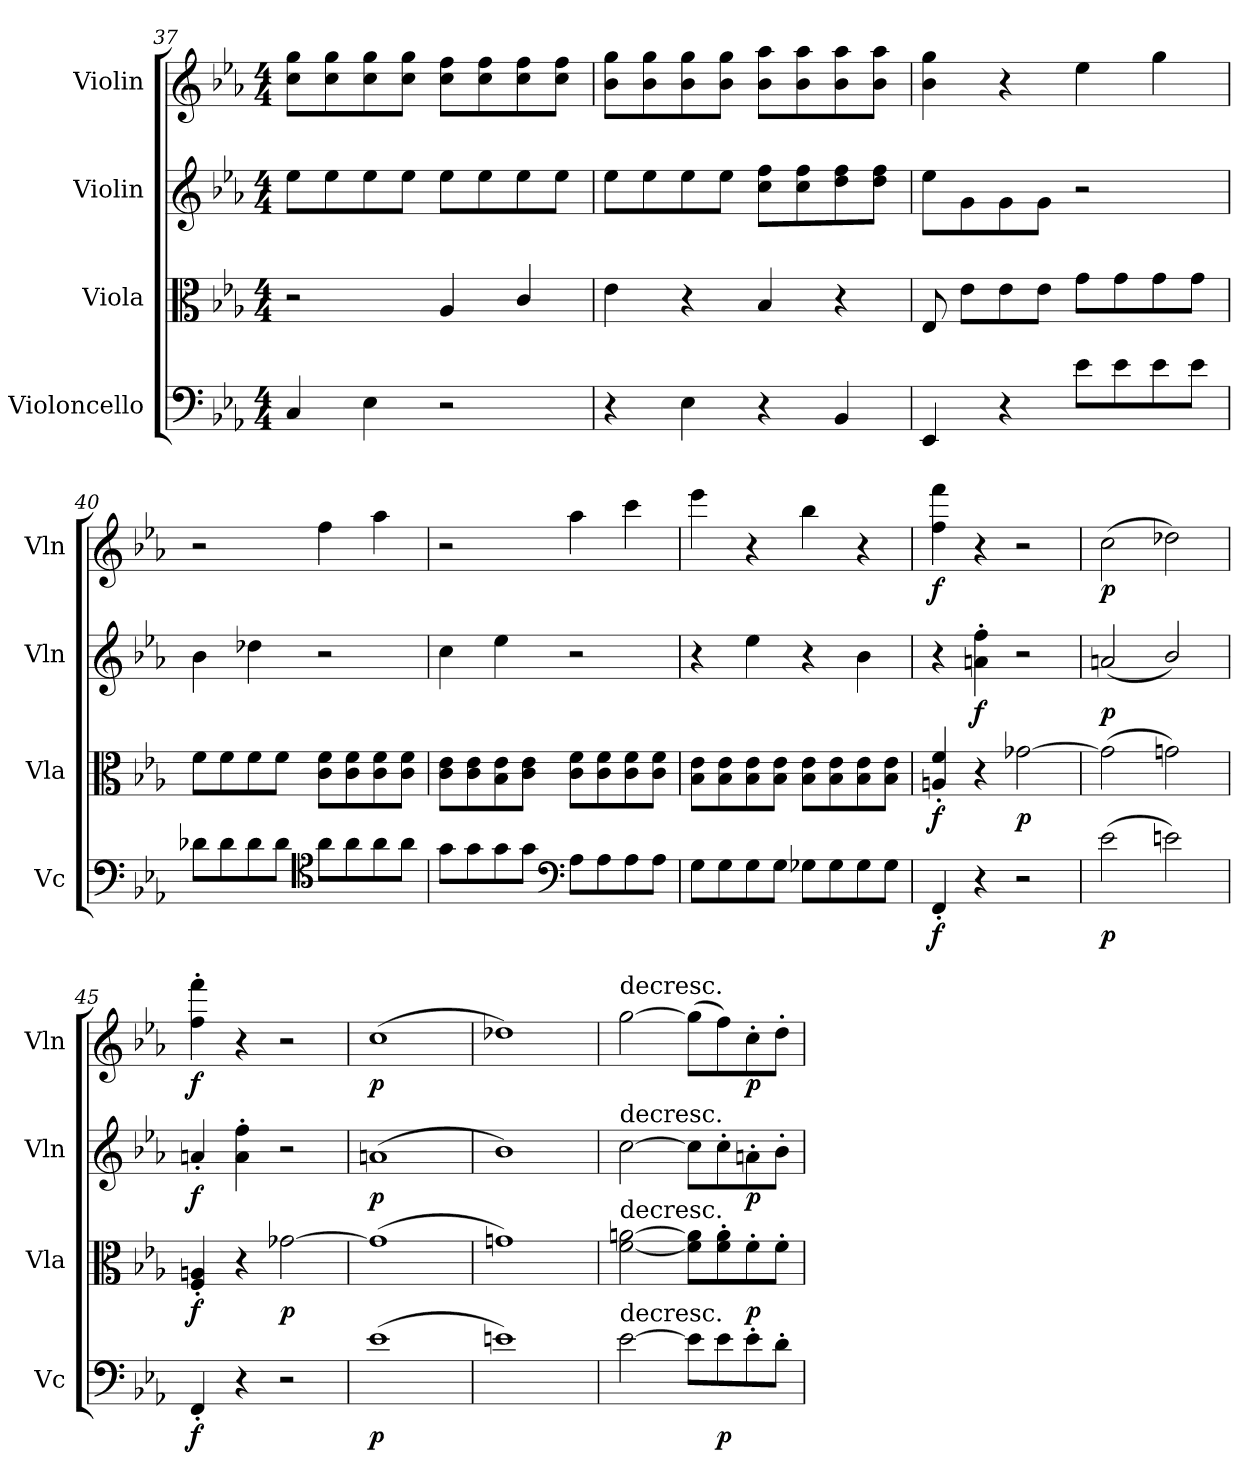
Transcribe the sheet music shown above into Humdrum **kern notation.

**kern	**dynam	**kern	**dynam	**kern	**dynam	**kern	**dynam
*part4	*part4	*part3	*part3	*part2	*part2	*part1	*part1
*staff4	*staff4	*staff3	*staff3	*staff2	*staff2	*staff1	*staff1
*I"Violoncello	*	*I"Viola	*	*I"Violin	*	*I"Violin	*
*I'Vc	*	*I'Vla	*	*I'Vln	*	*I'Vln	*
*clefF4	*	*clefC3	*	*clefG2	*	*clefG2	*
*k[b-e-a-]	*	*k[b-e-a-]	*	*k[b-e-a-]	*	*k[b-e-a-]	*
*E-:	*	*E-:	*	*E-:	*	*E-:	*
*M4/4	*	*M4/4	*	*M4/4	*	*M4/4	*
=37	=37	=37	=37	=37	=37	=37	=37
4C/	.	2r	.	8ee-\L	.	8cc\ 8gg\L	.
.	.	.	.	8ee-\	.	8cc\ 8gg\	.
4E-\	.	.	.	8ee-\	.	8cc\ 8gg\	.
.	.	.	.	8ee-\J	.	8cc\ 8gg\J	.
2r	.	4A-/	.	8ee-\L	.	8cc\ 8ff\L	.
.	.	.	.	8ee-\	.	8cc\ 8ff\	.
.	.	4c/	.	8ee-\	.	8cc\ 8ff\	.
.	.	.	.	8ee-\J	.	8cc\ 8ff\J	.
=38	=38	=38	=38	=38	=38	=38	=38
4r	.	4e-\	.	8ee-\L	.	8b-\ 8gg\L	.
.	.	.	.	8ee-\	.	8b-\ 8gg\	.
4E-\	.	4r	.	8ee-\	.	8b-\ 8gg\	.
.	.	.	.	8ee-\J	.	8b-\ 8gg\J	.
4r	.	4B-/	.	8cc\ 8ff\L	.	8b-\ 8aa-\L	.
.	.	.	.	8cc\ 8ff\	.	8b-\ 8aa-\	.
4BB-/	.	4r	.	8dd\ 8ff\	.	8b-\ 8aa-\	.
.	.	.	.	8dd\ 8ff\J	.	8b-\ 8aa-\J	.
=39	=39	=39	=39	=39	=39	=39	=39
4EE-/	.	8E-/	.	8ee-\L	.	4b-\ 4gg\	.
.	.	8e-\L	.	8g\	.	.	.
4r	.	8e-\	.	8g\	.	4r	.
.	.	8e-\J	.	8g\J	.	.	.
8e-\L	.	8g\L	.	2r	.	4ee-\	.
8e-\	.	8g\	.	.	.	.	.
8e-\	.	8g\	.	.	.	4gg\	.
8e-\J	.	8g\J	.	.	.	.	.
=40	=40	=40	=40	=40	=40	=40	=40
8d-X\L	.	8f\L	.	4b-\	.	2r	.
8d-\	.	8f\	.	.	.	.	.
8d-\	.	8f\	.	4dd-X\	.	.	.
8d-\J	.	8f\J	.	.	.	.	.
*clefC4	*	*	*	*	*	*	*
8a-\L	.	8c\ 8f\L	.	2r	.	4ff\	.
8a-\	.	8c\ 8f\	.	.	.	.	.
8a-\	.	8c\ 8f\	.	.	.	4aa-\	.
8a-\J	.	8c\ 8f\J	.	.	.	.	.
=41	=41	=41	=41	=41	=41	=41	=41
8g\L	.	8c\ 8e-\L	.	4cc\	.	2r	.
8g\	.	8c\ 8e-\	.	.	.	.	.
8g\	.	8B-\ 8e-\	.	4ee-\	.	.	.
8g\J	.	8c\ 8e-\J	.	.	.	.	.
*clefF4	*	*	*	*	*	*	*
8A-\L	.	8c\ 8f\L	.	2r	.	4aa-\	.
8A-\	.	8c\ 8f\	.	.	.	.	.
8A-\	.	8c\ 8f\	.	.	.	4ccc\	.
8A-\J	.	8c\ 8f\J	.	.	.	.	.
=42	=42	=42	=42	=42	=42	=42	=42
8G\L	.	8B-\ 8e-\L	.	4r	.	4eee-\	.
8G\	.	8B-\ 8e-\	.	.	.	.	.
8G\	.	8B-\ 8e-\	.	4ee-\	.	4r	.
8G\J	.	8B-\ 8e-\J	.	.	.	.	.
8G-X\L	.	8B-\ 8e-\L	.	4r	.	4bb-\	.
8G-\	.	8B-\ 8e-\	.	.	.	.	.
8G-\	.	8B-\ 8e-\	.	4b-\	.	4r	.
8G-\J	.	8B-\ 8e-\J	.	.	.	.	.
=43	=43	=43	=43	=43	=43	=43	=43
4FF'/	f	4An'/ 4f'/	f	4r	.	4ff\ 4fff\	f
4r	.	4r	.	4an'\ 4ff'\	f	4r	.
2r	.	[2g-X\	p	2r	.	2r	.
=44	=44	=44	=44	=44	=44	=44	=44
(2e-\	p	(2g-\]	.	(2an/	p	(2cc\	p
2en\)	.	2gn\)	.	2b-/)	.	2dd-X\)	.
=45	=45	=45	=45	=45	=45	=45	=45
4FF'/	f	4F'/ 4An'/	f	4an'/	f	4ff'\ 4fff'\	f
4r	.	4r	.	4a'\ 4ff'\	.	4r	.
2r	.	[2g-X\	p	2r	.	2r	.
=46	=46	=46	=46	=46	=46	=46	=46
(1e-	p	(1g-]	.	(1an	p	(1cc	p
=47	=47	=47	=47	=47	=47	=47	=47
1en)	.	1gn)	.	1b-)	.	1dd-X)	.
=48	=48	=48	=48	=48	=48	=48	=48
!	!	!	!	!	!	!LO:TX:t=decresc.	!
!	!	!	!	!LO:TX:t=decresc.	!	!	!
!	!	!LO:TX:t=decresc.	!	!	!	!	!
!LO:TX:t=decresc.	!	!	!	!	!	!	!
[2e-\	.	[2f\ [2an\	.	[2cc\	.	[2gg\	.
8e-\L]	.	8f]\ 8a]\L	.	8cc\L]	.	(8gg\L]	.
8e-\	p	8f'\ 8a'\	.	8cc'\	.	8ff\)	.
8e-'\	.	8f'\	p	8an'\	p	8cc'\	p
8d'\J	.	8f'\J	.	8b-'\J	.	8dd'\J	.
=	=	=	=	=	=	=	=
*-	*-	*-	*-	*-	*-	*-	*-
